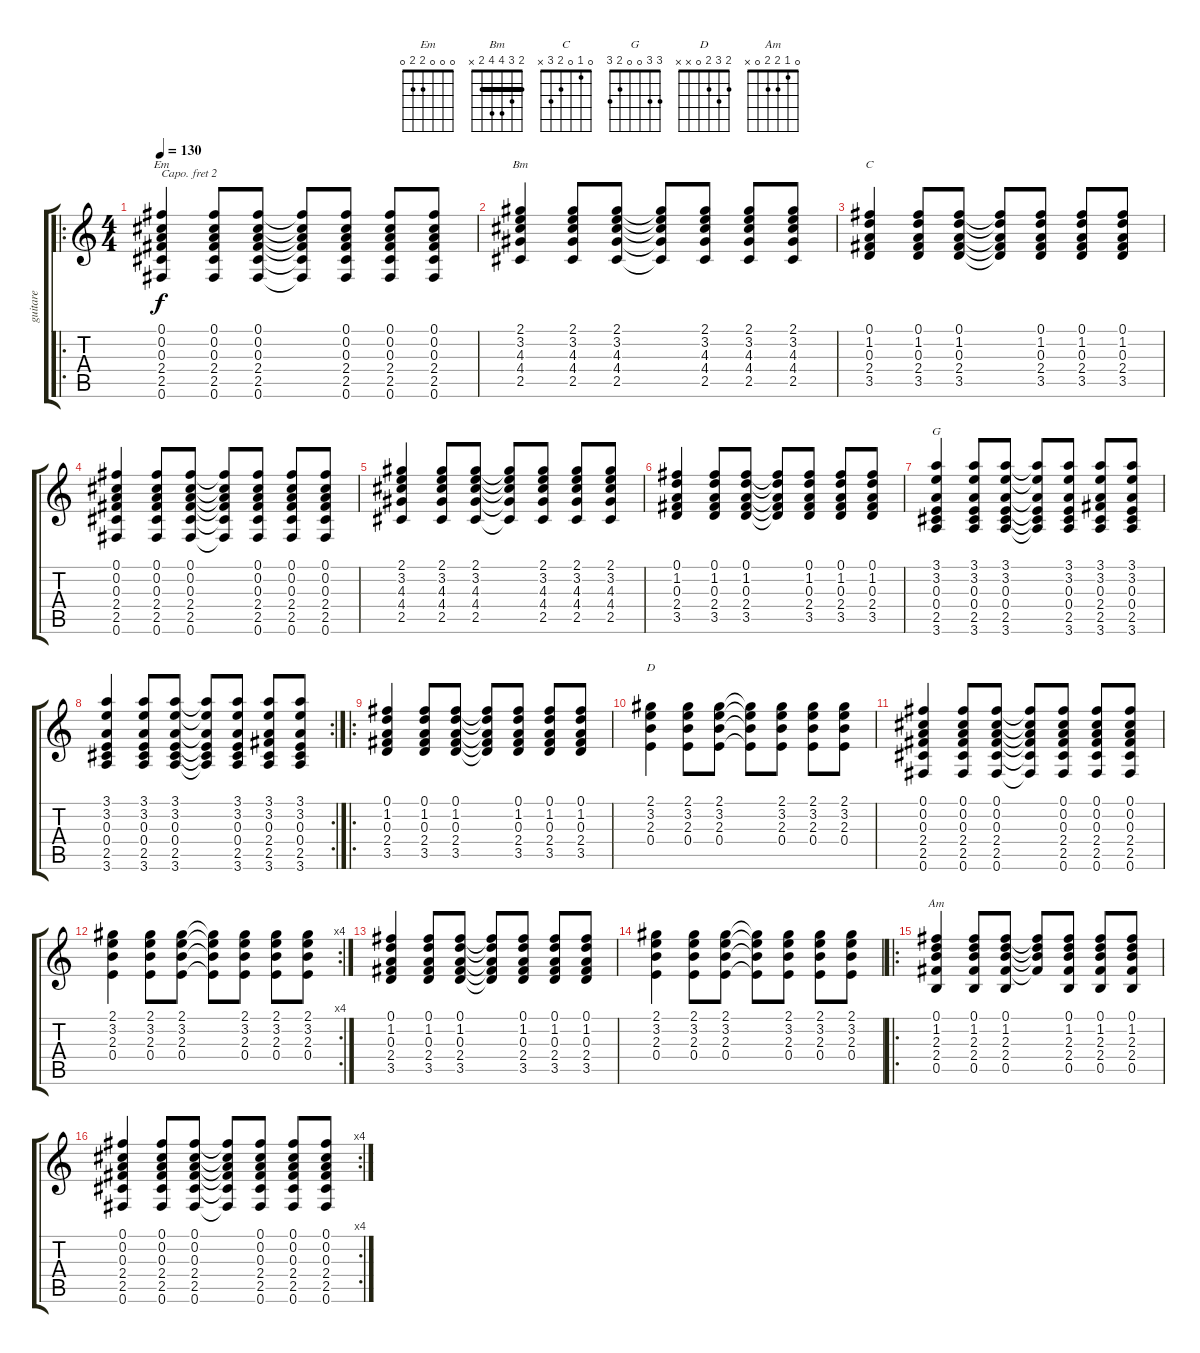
\track ("guitare" "guitare") {instrument acousticguitarnylon}
\staff {score tabs}
\capo 2
\tuning (E4 B3 G3 D3 A2 E2) {hide}
\chord ("Em" 0 0 0 2 2 0)
\chord ("Bm" 2 3 4 4 2 x) {barre 2}
\chord ("C" 0 1 0 2 3 x)
\chord ("G" 3 3 0 0 2 3)
\chord ("D" 2 3 2 0 x x)
\chord ("Am" 0 1 2 2 0 x)
\ro
\ts (4 4)
\tempo 130
\clef g2
\ks c
(0.1 0.2 0.3 2.4 2.5 0.6).4{ch "Em" dy f} (0.1 0.2 0.3 2.4 2.5 0.6).8 (0.1 0.2 0.3 2.4 2.5 0.6).8 (0.1{t} 0.2{t} 0.3{t} 2.4{t} 2.5{t} 0.6{t}).8 (0.1 0.2 0.3 2.4 2.5 0.6).8 (0.1 0.2 0.3 2.4 2.5 0.6).8 (0.1 0.2 0.3 2.4 2.5 0.6).8 |
(2.1 3.2 4.3 4.4 2.5).4{ch "Bm"} (2.1 3.2 4.3 4.4 2.5).8 (2.1 3.2 4.3 4.4 2.5).8 (2.1{t} 3.2{t} 4.3{t} 4.4{t} 2.5{t}).8 (2.1 3.2 4.3 4.4 2.5).8 (2.1 3.2 4.3 4.4 2.5).8 (2.1 3.2 4.3 4.4 2.5).8 |
(0.1 1.2 0.3 2.4 3.5).4{ch "C"} (0.1 1.2 0.3 2.4 3.5).8 (0.1 1.2 0.3 2.4 3.5).8 (0.1{t} 1.2{t} 0.3{t} 2.4{t} 3.5{t}).8 (0.1 1.2 0.3 2.4 3.5).8 (0.1 1.2 0.3 2.4 3.5).8 (0.1 1.2 0.3 2.4 3.5).8 |
(0.1 0.2 0.3 2.4 2.5 0.6).4 (0.1 0.2 0.3 2.4 2.5 0.6).8 (0.1 0.2 0.3 2.4 2.5 0.6).8 (0.1{t} 0.2{t} 0.3{t} 2.4{t} 2.5{t} 0.6{t}).8 (0.1 0.2 0.3 2.4 2.5 0.6).8 (0.1 0.2 0.3 2.4 2.5 0.6).8 (0.1 0.2 0.3 2.4 2.5 0.6).8 |
(2.1 3.2 4.3 4.4 2.5).4 (2.1 3.2 4.3 4.4 2.5).8 (2.1 3.2 4.3 4.4 2.5).8 (2.1{t} 3.2{t} 4.3{t} 4.4{t} 2.5{t}).8 (2.1 3.2 4.3 4.4 2.5).8 (2.1 3.2 4.3 4.4 2.5).8 (2.1 3.2 4.3 4.4 2.5).8 |
(0.1 1.2 0.3 2.4 3.5).4 (0.1 1.2 0.3 2.4 3.5).8 (0.1 1.2 0.3 2.4 3.5).8 (0.1{t} 1.2{t} 0.3{t} 2.4{t} 3.5{t}).8 (0.1 1.2 0.3 2.4 3.5).8 (0.1 1.2 0.3 2.4 3.5).8 (0.1 1.2 0.3 2.4 3.5).8 |
(3.1 3.2 0.3 0.4 2.5 3.6).4{ch "G"} (3.1 3.2 0.3 0.4 2.5 3.6).8 (3.1 3.2 0.3 0.4 2.5 3.6).8 (3.1{t} 3.2{t} 0.3{t} 0.4{t} 2.5{t} 3.6{t}).8 (3.1 3.2 0.3 0.4 2.5 3.6).8 (3.1 3.2 0.3 2.4 2.5 3.6).8 (3.1 3.2 0.3 0.4 2.5 3.6).8 |
\rc 2
(3.1 3.2 0.3 0.4 2.5 3.6).4 (3.1 3.2 0.3 0.4 2.5 3.6).8 (3.1 3.2 0.3 0.4 2.5 3.6).8 (3.1{t} 3.2{t} 0.3{t} 0.4{t} 2.5{t} 3.6{t}).8 (3.1 3.2 0.3 0.4 2.5 3.6).8 (3.1 3.2 0.3 2.4 2.5 3.6).8 (3.1 3.2 0.3 0.4 2.5 3.6).8 |
\ro
(0.1 1.2 0.3 2.4 3.5).4 (0.1 1.2 0.3 2.4 3.5).8 (0.1 1.2 0.3 2.4 3.5).8 (0.1{t} 1.2{t} 0.3{t} 2.4{t} 3.5{t}).8 (0.1 1.2 0.3 2.4 3.5).8 (0.1 1.2 0.3 2.4 3.5).8 (0.1 1.2 0.3 2.4 3.5).8 |
(2.1 3.2 2.3 0.4).4{ch "D"} (2.1 3.2 2.3 0.4).8 (2.1 3.2 2.3 0.4).8 (2.1{t} 3.2{t} 2.3{t} 0.4{t}).8 (2.1 3.2 2.3 0.4).8 (2.1 3.2 2.3 0.4).8 (2.1 3.2 2.3 0.4).8 |
(0.1 0.2 0.3 2.4 2.5 0.6).4 (0.1 0.2 0.3 2.4 2.5 0.6).8 (0.1 0.2 0.3 2.4 2.5 0.6).8 (0.1{t} 0.2{t} 0.3{t} 2.4{t} 2.5{t} 0.6{t}).8 (0.1 0.2 0.3 2.4 2.5 0.6).8 (0.1 0.2 0.3 2.4 2.5 0.6).8 (0.1 0.2 0.3 2.4 2.5 0.6).8 |
\rc 4
(2.1 3.2 2.3 0.4).4 (2.1 3.2 2.3 0.4).8 (2.1 3.2 2.3 0.4).8 (2.1{t} 3.2{t} 2.3{t} 0.4{t}).8 (2.1 3.2 2.3 0.4).8 (2.1 3.2 2.3 0.4).8 (2.1 3.2 2.3 0.4).8 |
(0.1 1.2 0.3 2.4 3.5).4 (0.1 1.2 0.3 2.4 3.5).8 (0.1 1.2 0.3 2.4 3.5).8 (0.1{t} 1.2{t} 0.3{t} 2.4{t} 3.5{t}).8 (0.1 1.2 0.3 2.4 3.5).8 (0.1 1.2 0.3 2.4 3.5).8 (0.1 1.2 0.3 2.4 3.5).8 |
(2.1 3.2 2.3 0.4).4 (2.1 3.2 2.3 0.4).8 (2.1 3.2 2.3 0.4).8 (2.1{t} 3.2{t} 2.3{t} 0.4{t}).8 (2.1 3.2 2.3 0.4).8 (2.1 3.2 2.3 0.4).8 (2.1 3.2 2.3 0.4).8 |
\ro
(0.1 1.2 2.3 2.4 0.5).4{ch "Am"} (0.1 1.2 2.3 2.4 0.5).8 (0.1 1.2 2.3 2.4 0.5).8 (0.1{t} 1.2{t} 2.3{t} 2.4{t}).8 (0.1 1.2 2.3 2.4 0.5).8 (0.1 1.2 2.3 2.4 0.5).8 (0.1 1.2 2.3 2.4 0.5).8 |
\rc 4
(0.1 0.2 0.3 2.4 2.5 0.6).4 (0.1 0.2 0.3 2.4 2.5 0.6).8 (0.1 0.2 0.3 2.4 2.5 0.6).8 (0.1{t} 0.2{t} 0.3{t} 2.4{t} 2.5{t} 0.6{t}).8 (0.1 0.2 0.3 2.4 2.5 0.6).8 (0.1 0.2 0.3 2.4 2.5 0.6).8 (0.1 0.2 0.3 2.4 2.5 0.6).8
